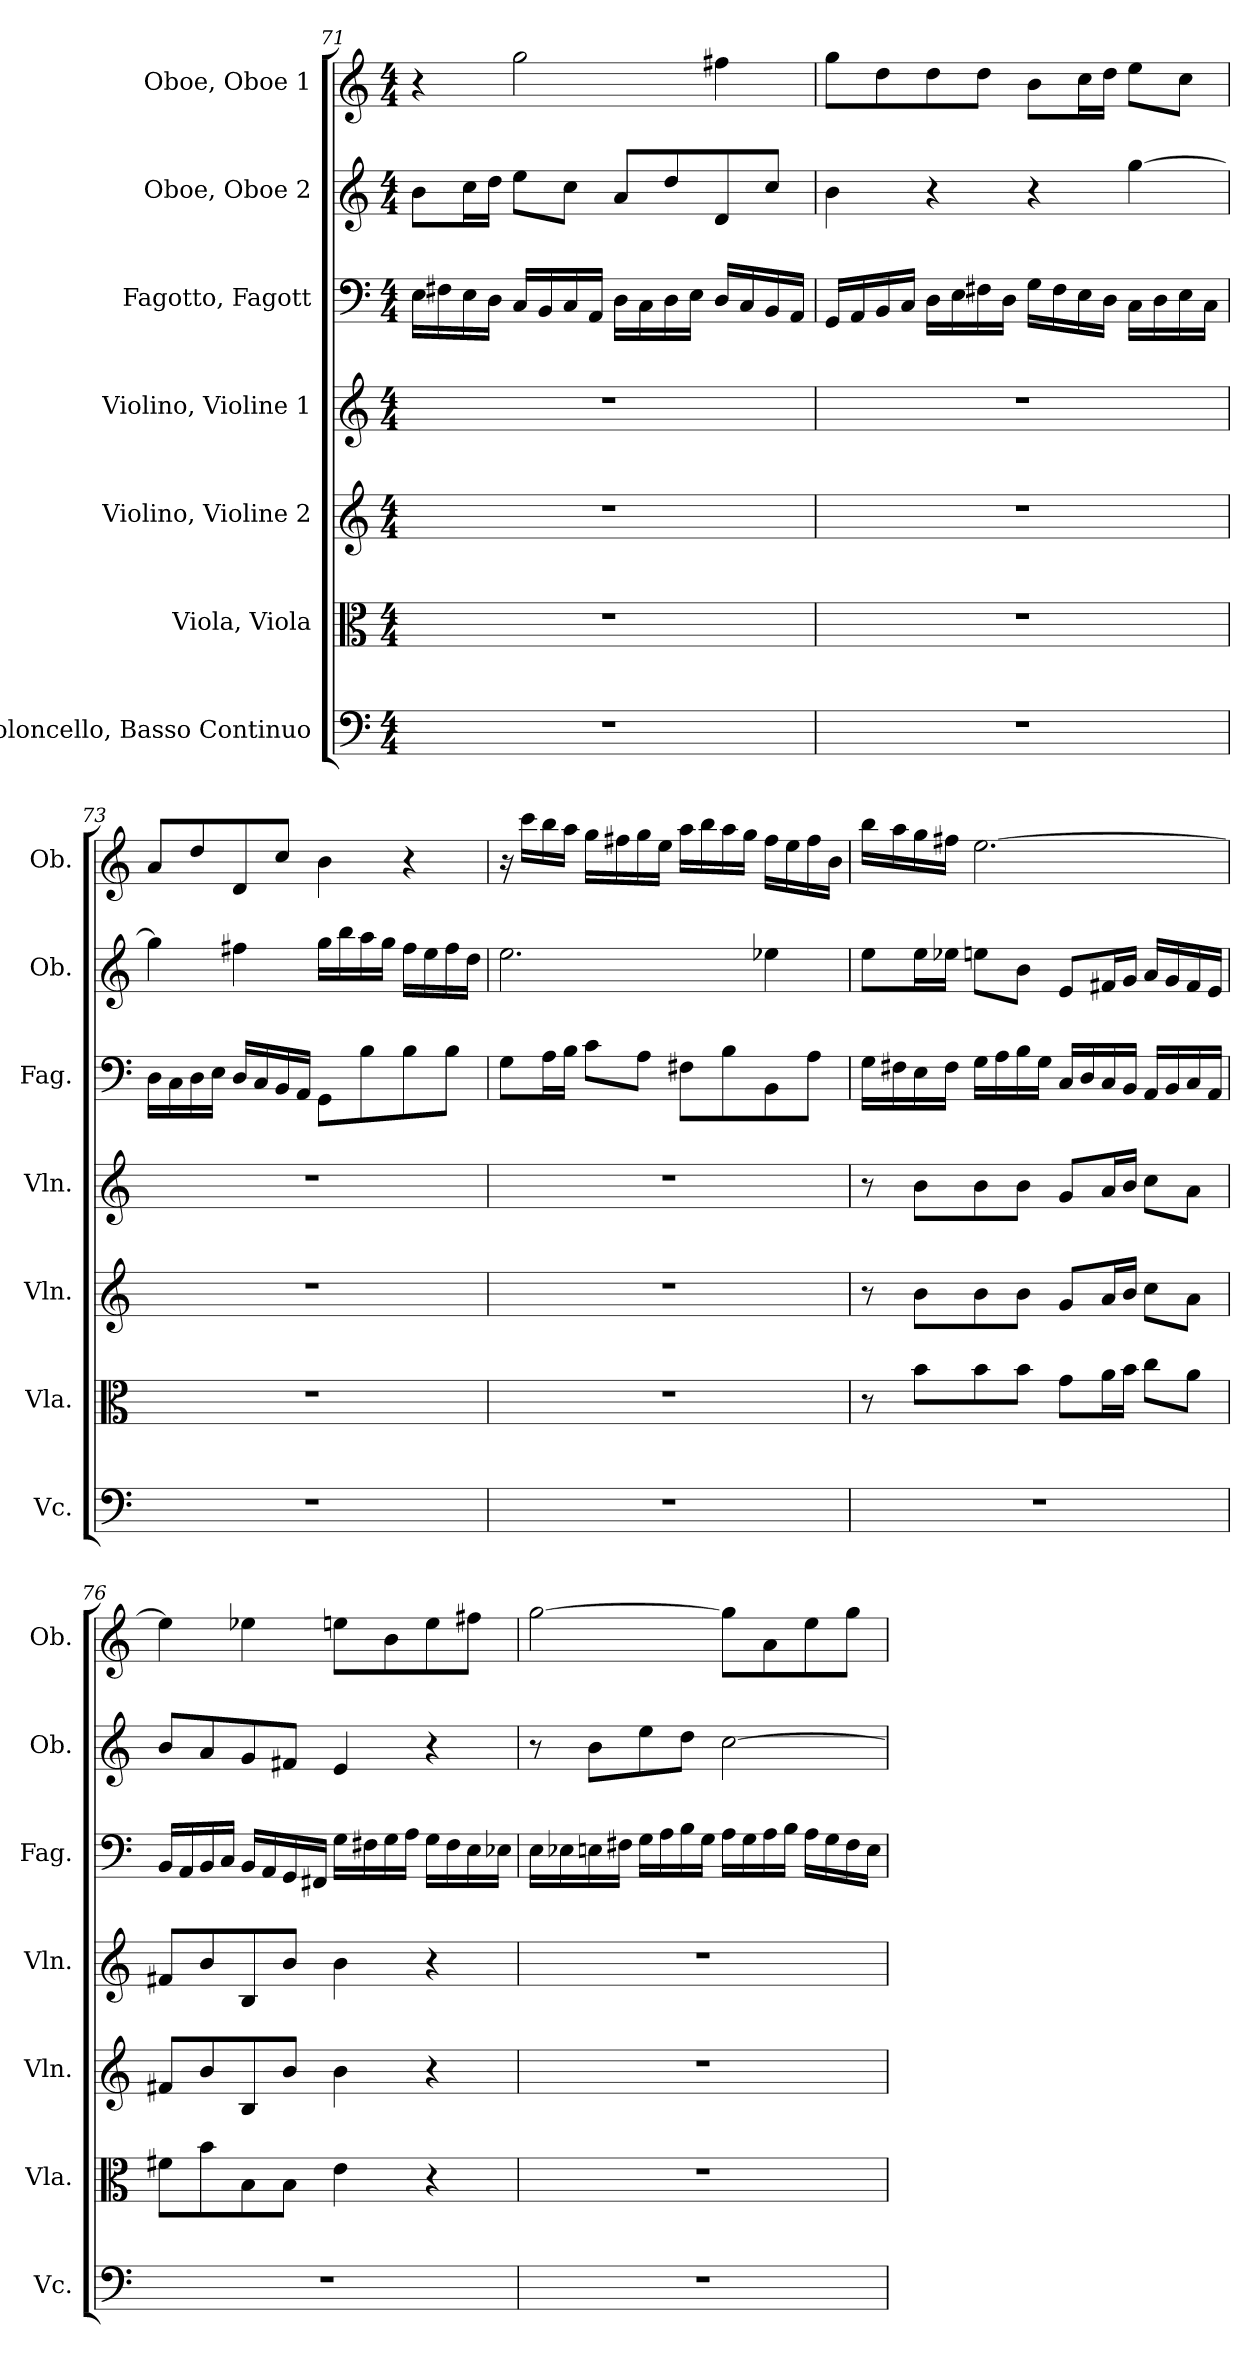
**kern	**kern	**kern	**kern	**kern	**kern	**kern
*part7	*part6	*part5	*part4	*part3	*part2	*part1
*staff7	*staff6	*staff5	*staff4	*staff3	*staff2	*staff1
*I"Violoncello, Basso Continuo	*I"Viola, Viola	*I"Violino, Violine 2	*I"Violino, Violine 1	*I"Fagotto, Fagott	*I"Oboe, Oboe 2	*I"Oboe, Oboe 1
*I'Vc.	*I'Vla.	*I'Vln.	*I'Vln.	*I'Fag.	*I'Ob.	*I'Ob.
!!LO:PB:g=z
*clefF4	*clefC3	*clefG2	*clefG2	*clefF4	*clefG2	*clefG2
*k[]	*k[]	*k[]	*k[]	*k[]	*k[]	*k[]
*M4/4	*M4/4	*M4/4	*M4/4	*M4/4	*M4/4	*M4/4
=71	=71	=71	=71	=71	=71	=71
1r	1r	1r	1r	16E\LL	8b\L	4r
.	.	.	.	16F#X\	.	.
.	.	.	.	16E\	16cc\L	.
.	.	.	.	16D\JJ	16dd\JJ	.
.	.	.	.	16C/LL	8ee\L	2gg\
.	.	.	.	16BB/	.	.
.	.	.	.	16C/	8cc\J	.
.	.	.	.	16AA/JJ	.	.
.	.	.	.	16D\LL	8a/L	.
.	.	.	.	16C\	.	.
.	.	.	.	16D\	8dd/	.
.	.	.	.	16E\JJ	.	.
.	.	.	.	16D/LL	8d/	4ff#X\
.	.	.	.	16C/	.	.
.	.	.	.	16BB/	8cc/J	.
.	.	.	.	16AA/JJ	.	.
=72	=72	=72	=72	=72	=72	=72
1r	1r	1r	1r	16GG/LL	4b\	8gg\L
.	.	.	.	16AA/	.	.
.	.	.	.	16BB/	.	8dd\
.	.	.	.	16C/JJ	.	.
.	.	.	.	16D\LL	4r	8dd\
.	.	.	.	16E\	.	.
.	.	.	.	16F#X\	.	8dd\J
.	.	.	.	16D\JJ	.	.
.	.	.	.	16G\LL	4r	8b\L
.	.	.	.	16F#\	.	.
.	.	.	.	16E\	.	16cc\L
.	.	.	.	16D\JJ	.	16dd\JJ
.	.	.	.	16C\LL	[4gg\	8ee\L
.	.	.	.	16D\	.	.
.	.	.	.	16E\	.	8cc\J
.	.	.	.	16C\JJ	.	.
!!LO:PB:g=z
=73	=73	=73	=73	=73	=73	=73
1r	1r	1r	1r	16D\LL	4gg\]	8a/L
.	.	.	.	16C\	.	.
.	.	.	.	16D\	.	8dd/
.	.	.	.	16E\JJ	.	.
.	.	.	.	16D/LL	4ff#X\	8d/
.	.	.	.	16C/	.	.
.	.	.	.	16BB/	.	8cc/J
.	.	.	.	16AA/JJ	.	.
.	.	.	.	8GG\L	16gg\LL	4b\
.	.	.	.	.	16bb\	.
.	.	.	.	8B\	16aa\	.
.	.	.	.	.	16gg\JJ	.
.	.	.	.	8B\	16ff#\LL	4r
.	.	.	.	.	16ee\	.
.	.	.	.	8B\J	16ff#\	.
.	.	.	.	.	16dd\JJ	.
=74	=74	=74	=74	=74	=74	=74
1r	1r	1r	1r	8G\L	2.ee\	16r
.	.	.	.	.	.	16ccc\LL
.	.	.	.	16A\L	.	16bb\
.	.	.	.	16B\JJ	.	16aa\JJ
.	.	.	.	8c\L	.	16gg\LL
.	.	.	.	.	.	16ff#X\
.	.	.	.	8A\J	.	16gg\
.	.	.	.	.	.	16ee\JJ
.	.	.	.	8F#X\L	.	16aa\LL
.	.	.	.	.	.	16bb\
.	.	.	.	8B\	.	16aa\
.	.	.	.	.	.	16gg\JJ
.	.	.	.	8BB\	4ee-X\	16ff#\LL
.	.	.	.	.	.	16ee\
.	.	.	.	8A\J	.	16ff#\
.	.	.	.	.	.	16b\JJ
!!LO:PB:g=z
=75	=75	=75	=75	=75	=75	=75
1r	8r	8r	8r	16G\LL	8ee\L	16bb\LL
.	.	.	.	16F#X\	.	16aa\
.	8b\L	8b\L	8b\L	16E\	16ee\L	16gg\
.	.	.	.	16F#\JJ	16ee-X\JJ	16ff#X\JJ
.	8b\	8b\	8b\	16G\LL	8een\L	[2.ee\
.	.	.	.	16A\	.	.
.	8b\J	8b\J	8b\J	16B\	8b\J	.
.	.	.	.	16G\JJ	.	.
.	8g\L	8g/L	8g/L	16C/LL	8e/L	.
.	.	.	.	16D/	.	.
.	16a\L	16a/L	16a/L	16C/	16f#X/L	.
.	16b\JJ	16b/JJ	16b/JJ	16BB/JJ	16g/JJ	.
.	8cc\L	8cc\L	8cc\L	16AA/LL	16a/LL	.
.	.	.	.	16BB/	16g/	.
.	8a\J	8a\J	8a\J	16C/	16f#/	.
.	.	.	.	16AA/JJ	16e/JJ	.
=76	=76	=76	=76	=76	=76	=76
1r	8f#X\L	8f#X/L	8f#X/L	16BB/LL	8b/L	4ee\]
.	.	.	.	16AA/	.	.
.	8b\	8b/	8b/	16BB/	8a/	.
.	.	.	.	16C/JJ	.	.
.	8B\	8B/	8B/	16BB/LL	8g/	4ee-X\
.	.	.	.	16AA/	.	.
.	8B\J	8b/J	8b/J	16GG/	8f#X/J	.
.	.	.	.	16FF#X/JJ	.	.
.	4e\	4b\	4b\	16G\LL	4e/	8een\L
.	.	.	.	16F#X\	.	.
.	.	.	.	16G\	.	8b\
.	.	.	.	16A\JJ	.	.
.	4r	4r	4r	16G\LL	4r	8ee\
.	.	.	.	16F#\	.	.
.	.	.	.	16E\	.	8ff#X\J
.	.	.	.	16E-X\JJ	.	.
!!LO:PB:g=z
=77	=77	=77	=77	=77	=77	=77
1r	1r	1r	1r	16E\LL	8r	[2gg\
.	.	.	.	16E-X\	.	.
.	.	.	.	16En\	8b\L	.
.	.	.	.	16F#X\JJ	.	.
.	.	.	.	16G\LL	8ee\	.
.	.	.	.	16A\	.	.
.	.	.	.	16B\	8dd\J	.
.	.	.	.	16G\JJ	.	.
.	.	.	.	16A\LL	[2cc\	8gg\L]
.	.	.	.	16G\	.	.
.	.	.	.	16A\	.	8a\
.	.	.	.	16B\JJ	.	.
.	.	.	.	16A\LL	.	8ee\
.	.	.	.	16G\	.	.
.	.	.	.	16F#\	.	8gg\J
.	.	.	.	16E\JJ	.	.
=	=	=	=	=	=	=
*-	*-	*-	*-	*-	*-	*-
